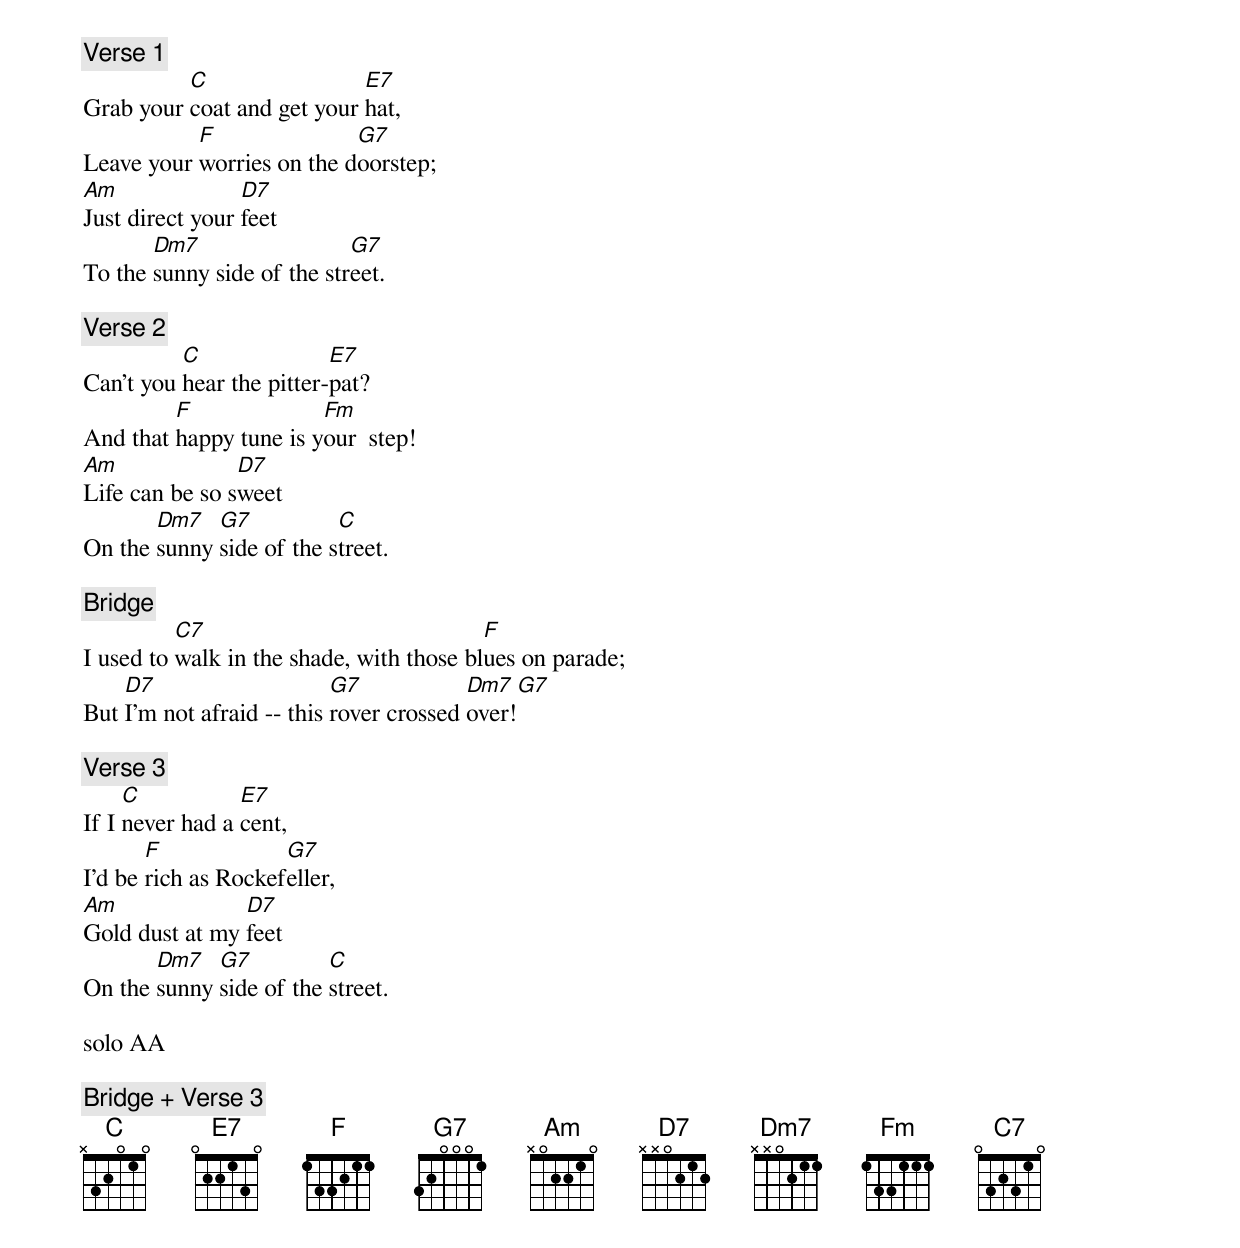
[Verse 1]
          C                 E7
Grab your coat and get your hat,
           F               G7
Leave your worries on the doorstep;
Am               D7
Just direct your feet
       Dm7                  G7
To the sunny side of the street.

[Verse 2]
          C               E7
Can't you hear the pitter-pat?
         F              Fm
And that happy tune is your  step!
Am              D7
Life can be so sweet
       Dm7   G7           C
On the sunny side of the street.

[Bridge]
          C7                              F
I used to walk in the shade, with those blues on parade;
    D7                     G7            Dm7  G7
But I'm not afraid -- this rover crossed over!

[Verse 3]
     C           E7
If I never had a cent,
       F             G7
I'd be rich as Rockefeller,
Am              D7
Gold dust at my feet
       Dm7   G7          C
On the sunny side of the street.

solo AA

[Bridge] + [Verse 3]
